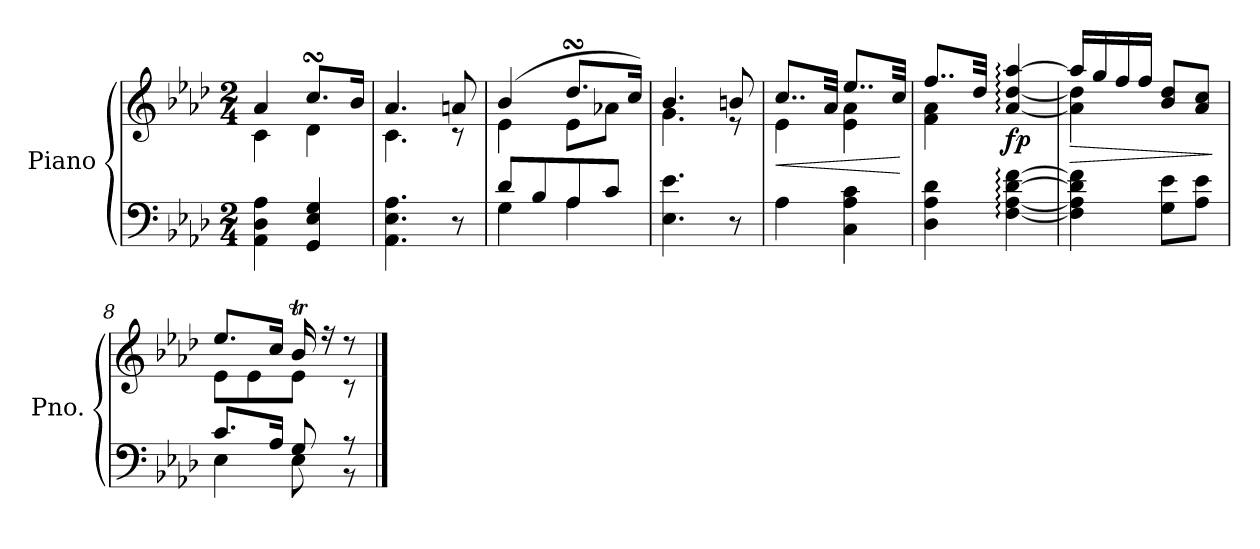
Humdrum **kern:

**kern	**kern	**dynam
*part1	*part1	*part1
*staff2	*staff1	*staff1/2
*I"Piano	*	*
*I'Pno.	*	*
*clefF4	*clefG2	*
*k[b-e-a-d-]	*k[b-e-a-d-]	*
*M2/4	*M2/4	*
=1	=1	=1
*	*^	*
4AA-\ 4D-\ 4A-\	4a-/	4c\	.
4GG/ 4E-/ 4G/	8.ccsSsS/L	4d-\	.
.	16b-/Jk	.	.
=2	=2	=2	=2
4.AA-\ 4.E-\ 4.A-\	4.a-/	4.c\	.
8r	8an/	8r	.
=3	=3	=3	=3
*^	*	*	*
8d-/L	4G\	(4b-/	4e-\	.
8B-/	.	.	.	.
8A-/	4A-\	8.dd-sSSs/L	8e-\L	.
8c/J	.	.	8a-X\J	.
.	.	16cc/Jk)	.	.
*v	*v	*	*	*
=4	=4	=4	=4
4.E-\ 4.e-\	4.b-/	4.g\	.
8r	8bn/	8r	.
=5	=5	=5	=5
!	!	!	!LO:HP:b
4A-\	8..cc/L	4e-\	<
.	32a-/Jkk	.	.
4C\ 4A-\ 4c\	8..ee-/L	4e-\ 4a-\	.
.	32cc/Jkk	.	.
*	*v	*v	*
.	.	[
=6	=6	=6
*	*^	*
4D-\ 4A-\ 4d-\	8..ff/L	4f\ 4a-\	.
.	32dd-/Jkk	.	.
!	!	!	!LO:DY:b
[4F\: [4A-\: [4d-\: [4f\:	[4a-/: [4dd-/: [4aa-/:	4ryy	fp
=7	=7	=7	=7
!	!	!	!LO:HP:b
4F\] 4A-\] 4d-\] 4f\]	16aa-/LL]	4a-\] 4dd-\]	>
.	16gg/	.	.
.	16ff/	.	.
.	16ff/JJ	.	.
8G\ 8e-\L	8b-/ 8dd-/L	4ryy	.
8A-\ 8e-\J	8a-/ 8cc/J	.	.
*	*v	*v	*
.	.	]
!!LO:LB:g=z
=8	=8	=8
*^	*^	*
8.c/L	4E-\	8.ee-/L	8e-\L	.
.	.	.	8e-\	.
16A-/Jk	.	16cc/Jk	.	.
8G/	8E-\	16b-T/	8e-\J	.
.	.	16r	.	.
8r	8r	8r	8r	.
*v	*v	*	*	*
*	*v	*v	*
==	==	==
*-	*-	*-
